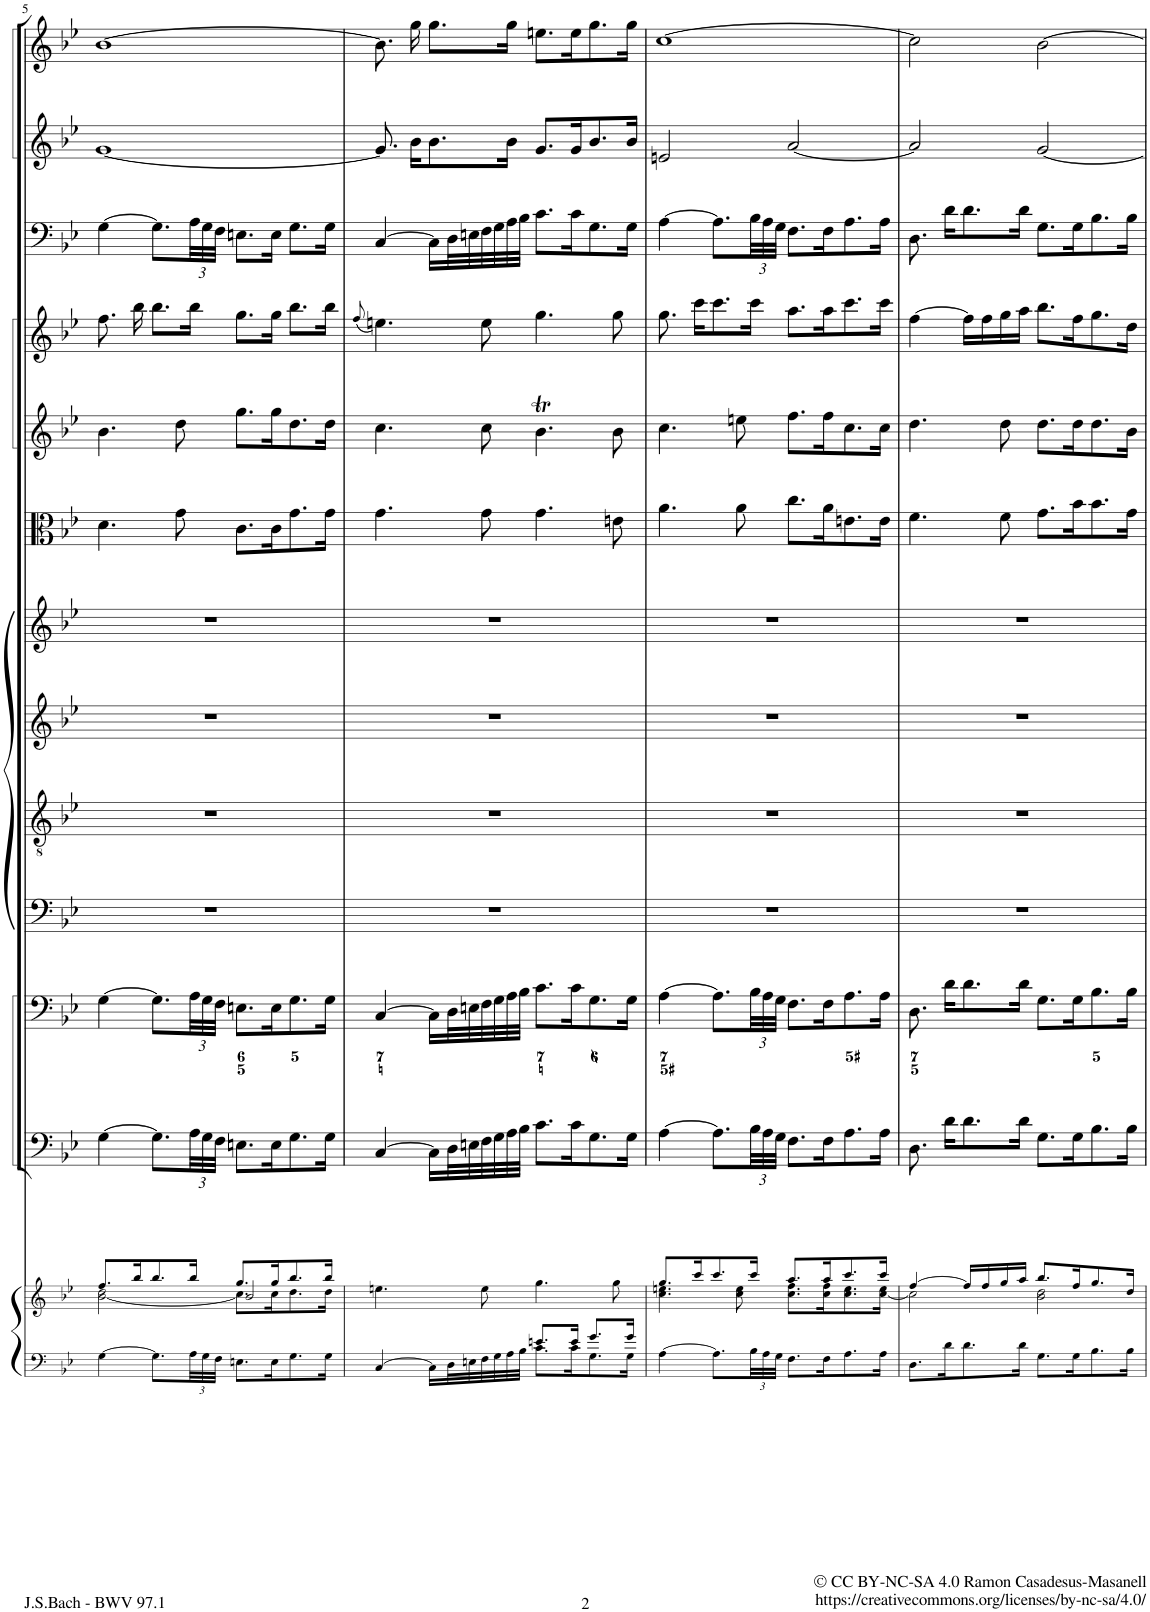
**kern	**kern	**kern	**kern	**kern	**kern	**kern	**kern	**kern	**kern	**kern	**kern	**kern	**kern
*part13	*part13	*part12	*part11	*part10	*part9	*part8	*part7	*part6	*part5	*part4	*part3	*part2	*part1
*staff14	*staff13	*staff12	*staff11	*staff10	*staff9	*staff8	*staff7	*staff6	*staff5	*staff4	*staff3	*staff2	*staff1
*I"Piano reduction	*	*I"Violoncello  e Violone	*I"Organo	*I"Basso	*I"Tenore	*I"Alto	*I"Soprano	*I"Viola	*I"Violino II	*I"Violino I	*I"Fagotti	*I"Oboe II	*I"Oboe I
*I'Pno	*	*	*	*	*	*	*	*	*	*	*	*I'Ob	*I'Ob
!!LO:PB:g=z
*clefF4	*clefG2	*clefF4	*clefF4	*clefF4	*clefGv2	*clefG2	*clefG2	*clefC3	*clefG2	*clefG2	*clefF4	*clefG2	*clefG2
*k[b-e-]	*k[b-e-]	*k[b-e-]	*k[b-e-]	*k[b-e-]	*k[b-e-]	*k[b-e-]	*k[b-e-]	*k[b-e-]	*k[b-e-]	*k[b-e-]	*k[b-e-]	*k[b-e-]	*k[b-e-]
*M4/4	*M4/4	*M4/4	*M4/4	*M4/4	*M4/4	*M4/4	*M4/4	*M4/4	*M4/4	*M4/4	*M4/4	*M4/4	*M4/4
*met(c)	*met(c)	*met(c)	*met(c)	*met(c)	*met(c)	*met(c)	*met(c)	*met(c)	*met(c)	*met(c)	*met(c)	*met(c)	*met(c)
=5	=5	=5	=5	=5	=5	=5	=5	=5	=5	=5	=5	=5	=5
*	*^	*	*	*	*	*	*	*	*	*	*	*	*
*	*	*^	*	*	*	*	*	*	*	*	*	*	*	*
[4G\	8.ff/L	[2b-\ 2dd\	2ryy	[4G\	[4G\	1r	1r	1r	1r	4.d\	4.b-\	8.ff\	[4G\	[1g	[1b-
.	16bb-/K	.	.	.	.	.	.	.	.	.	.	16bb-\	.	.	.
8.G\L]	8.bb-/	.	.	8.G\L]	8.G\L]	.	.	.	.	.	.	8.bb-\L	8.G\L]	.	.
.	.	.	.	.	.	.	.	.	.	8g\	8dd\	.	.	.	.
*Xbrackettup	*	*	*	*Xbrackettup	*Xbrackettup	*	*	*	*	*	*	*	*Xbrackettup	*	*
48A\LL	16bb-/Jk	.	.	48A\LL	48A\LL	.	.	.	.	.	.	16bb-\Jk	48A\LL	.	.
48G\	.	.	.	48G\	48G\	.	.	.	.	.	.	.	48G\	.	.
48F\JJJ	.	.	.	48F\JJJ	48F\JJJ	.	.	.	.	.	.	.	48F\JJJ	.	.
8.En\L	8.gg/L	8.cc\L	2b-/]	8.En\L	8.En\L	.	.	.	.	8.c\L	8.gg\L	8.gg\L	8.En\L	.	.
16E\K	16gg/K	16cc\K	.	16E\K	16E\K	.	.	.	.	16c\K	16gg\K	16gg\Jk	16E\Jk	.	.
8.G\	8.bb-/	8.dd\	.	8.G\	8.G\	.	.	.	.	8.g\	8.dd\	8.bb-\L	8.G\L	.	.
16G\Jk	16bb-/Jk	16dd\Jk	.	16G\Jk	16G\Jk	.	.	.	.	16g\Jk	16dd\Jk	16bb-\Jk	16G\Jk	.	.
*	*v	*v	*v	*	*	*	*	*	*	*	*	*	*	*	*
=6	=6	=6	=6	=6	=6	=6	=6	=6	=6	=6	=6	=6	=6
.	.	.	.	.	.	.	.	.	.	(8qff/	.	.	.
*^	*	*	*	*	*	*	*	*	*	*	*	*	*
2ryy	[4C/	4.een\	[4C/	[4C/	1r	1r	1r	1r	4.g\	4.cc\	4.een\)	[4C/	8.g/]	8.b-\]
.	.	.	.	.	.	.	.	.	.	.	.	.	16b-\KL	16gg\
.	16C\LL]	.	16C\LL]	16C\LL]	.	.	.	.	.	.	.	16C\LL]	8.b-\	8.gg\L
.	32D\L	.	32D\L	32D\L	.	.	.	.	.	.	.	32D\L	.	.
.	32En\	.	32En\	32En\	.	.	.	.	.	.	.	32En\	.	.
.	32F\	8ee\	32F\	32F\	.	.	.	.	8g\	8cc\	8ee\	32F\	.	.
.	32G\	.	32G\	32G\	.	.	.	.	.	.	.	32G\	.	.
.	32A\	.	32A\	32A\	.	.	.	.	.	.	.	32A\	16b-\Jk	16gg\Jk
.	32B-\JJJ	.	32B-\JJJ	32B-\JJJ	.	.	.	.	.	.	.	32B-\JJJ	.	.
8.en/L	8.c\L	4.gg\	8.c\L	8.c\L	.	.	.	.	4.g\	4.b-T\	4.gg\	8.c\L	8.g/L	8.een\L
16e/Jk	16c\K	.	16c\K	16c\K	.	.	.	.	.	.	.	16c\K	16g/K	16ee\K
8.g/L	8.G\	.	8.G\	8.G\	.	.	.	.	.	.	.	8.G\	8.b-/	8.gg\
.	.	8gg\	.	.	.	.	.	.	8en\	8b-\	8gg\	.	.	.
16g/Jk	16G\Jk	.	16G\Jk	16G\Jk	.	.	.	.	.	.	.	16G\Jk	16b-/Jk	16gg\Jk
*v	*v	*	*	*	*	*	*	*	*	*	*	*	*	*
=7	=7	=7	=7	=7	=7	=7	=7	=7	=7	=7	=7	=7	=7
*	*^	*	*	*	*	*	*	*	*	*	*	*	*
[4A\	8.gg/L	4.cc\ 4.een\	[4A\	[4A\	1r	1r	1r	1r	4.a\	4.cc\	8.gg\	[4A\	2en/	[1cc
.	16ccc/K	.	.	.	.	.	.	.	.	.	16ccc\KL	.	.	.
8.A\L]	8.ccc/	.	8.A\L]	8.A\L]	.	.	.	.	.	.	8.ccc\	8.A\L]	.	.
.	.	8cc\ 8ee\	.	.	.	.	.	.	8a\	8een\	.	.	.	.
48B-\LL	16ccc/Jk	.	48B-\LL	48B-\LL	.	.	.	.	.	.	16ccc\Jk	48B-\LL	.	.
48A\	.	.	48A\	48A\	.	.	.	.	.	.	.	48A\	.	.
48G\JJJ	.	.	48G\JJJ	48G\JJJ	.	.	.	.	.	.	.	48G\JJJ	.	.
8.F\L	8.aa/L	8.cc\ 8.ff\L	8.F\L	8.F\L	.	.	.	.	8.cc\L	8.ff\L	8.aa\L	8.F\L	[2a/	.
16F\K	16aa/K	16cc\ 16ff\K	16F\K	16F\K	.	.	.	.	16a\K	16ff\K	16aa\K	16F\K	.	.
8.A\	8.ccc/	8.cc\ 8.ee\	8.A\	8.A\	.	.	.	.	8.en\	8.cc\	8.ccc\	8.A\	.	.
16A\Jk	16ccc/Jk	[16cc\ 16ee\Jk	16A\Jk	16A\Jk	.	.	.	.	16e\Jk	16cc\Jk	16ccc\Jk	16A\Jk	.	.
=8	=8	=8	=8	=8	=8	=8	=8	=8	=8	=8	=8	=8	=8	=8
8.D\L	[4ff/	2cc\]	8.D\	8.D\	1r	1r	1r	1r	4.f\	4.dd\	[4ff\	8.D\	2a/]	2cc\]
16d\K	.	.	16d\KL	16d\KL	.	.	.	.	.	.	.	16d\KL	.	.
8.d\	16ff/LL]	.	8.d\	8.d\	.	.	.	.	.	.	16ff\LL]	8.d\	.	.
.	16ff/	.	.	.	.	.	.	.	.	.	16ff\	.	.	.
.	16gg/	.	.	.	.	.	.	.	8f\	8dd\	16gg\	.	.	.
16d\Jk	16aa/JJ	.	16d\Jk	16d\Jk	.	.	.	.	.	.	16aa\JJ	16d\Jk	.	.
8.G\L	8.bb-/L	2b-\ 2dd\	8.G\L	8.G\L	.	.	.	.	8.g\L	8.dd\L	8.bb-\L	8.G\L	[2g/	[2b-\
16G\K	16ff/K	.	16G\K	16G\K	.	.	.	.	16b-\K	16dd\K	16ff\K	16G\K	.	.
8.B-\	8.gg/	.	8.B-\	8.B-\	.	.	.	.	8.b-\	8.dd\	8.gg\	8.B-\	.	.
16B-\Jk	16dd/Jk	.	16B-\Jk	16B-\Jk	.	.	.	.	16g\Jk	16b-\Jk	16dd\Jk	16B-\Jk	.	.
*	*v	*v	*	*	*	*	*	*	*	*	*	*	*	*
=	=	=	=	=	=	=	=	=	=	=	=	=	=
*-	*-	*-	*-	*-	*-	*-	*-	*-	*-	*-	*-	*-	*-
